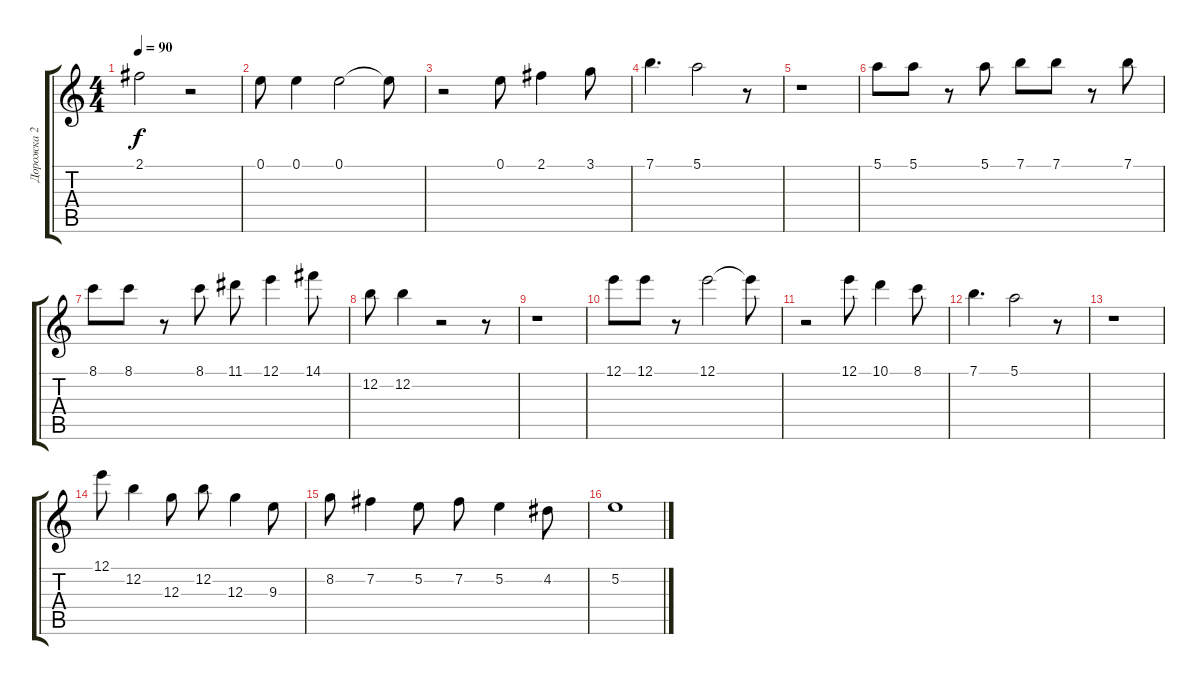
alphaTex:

\track ("Дорожка 2" "Дорожка 2") {instrument acousticguitarsteel}
\staff {score tabs}
\tuning (E4 B3 G3 D3 A2 E2) {hide}
\ts (4 4)
\tempo 90
\clef g2
\ks c
2.1.2{dy f} r.2 |
0.1.8 0.1.4 0.1.2 0.1{t}.8 |
r.2 0.1.8 2.1.4 3.1.8 |
7.1.4{d} 5.1.2 r.8 |
r.1 |
5.1.8 5.1.8 r.8 5.1.8 7.1.8 7.1.8 r.8 7.1.8 |
8.1.8 8.1.8 r.8 8.1.8 11.1.8 12.1.4 14.1.8 |
12.2.8 12.2.4 r.2 r.8 |
r.1 |
12.1.8 12.1.8 r.8 12.1.2 12.1{t}.8 |
r.2 12.1.8 10.1.4 8.1.8 |
7.1.4{d} 5.1.2 r.8 |
r.1 |
12.1.8 12.2.4 12.3.8 12.2.8 12.3.4 9.3.8 |
8.2.8 7.2.4 5.2.8 7.2.8 5.2.4 4.2.8 |
5.2.1
